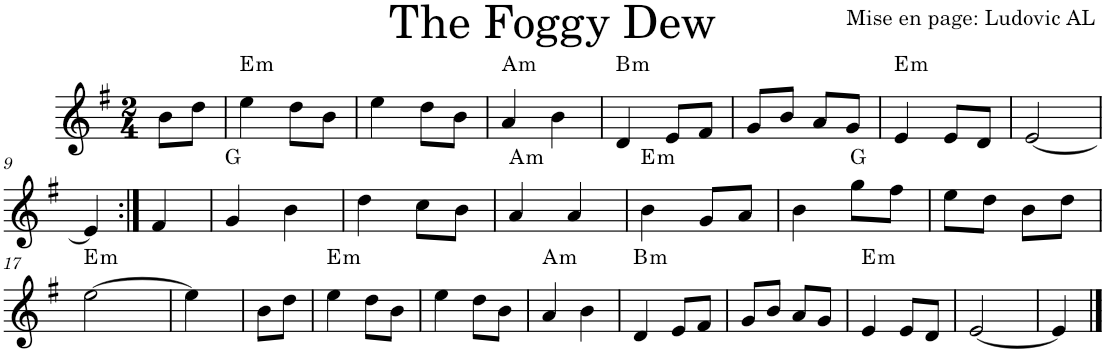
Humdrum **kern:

**kern	**harte
*part1	*part1
*staff1	*
*I"Violon	*
*I'Vln.	*
*clefG2	*
*k[f#]	*
*M2/4	*
=1	=1
8b\L	.
8dd\J	.
=2	=2
!	!LO:H:kt=m
4ee\	E:min
8dd\L	.
8b\J	.
=3	=3
4ee\	.
8dd\L	.
8b\J	.
=4	=4
!	!LO:H:kt=m
4a/	A:min
4b\	.
=5	=5
!	!LO:H:kt=m
4d/	B:min
8e/L	.
8f#/J	.
=6	=6
8g/L	.
8b/J	.
8a/L	.
8g/J	.
=7	=7
!	!LO:H:kt=m
4e/	E:min
8e/L	.
8d/J	.
=8	=8
[2e/	.
!!LO:LB:g=z
=9	=9
4e/]	.
=10:|!	=10:|!
4f#/	.
=11	=11
4g/	G:maj
4b\	.
=12	=12
4dd\	.
8cc\L	.
8b\J	.
=13	=13
!	!LO:H:kt=m
4a/	A:min
4a/	.
=14	=14
!	!LO:H:kt=m
4b\	E:min
8g/L	.
8a/J	.
=15	=15
4b\	.
8gg\L	G:maj
8ff#\J	.
=16	=16
8ee\L	.
8dd\J	.
8b\L	.
8dd\J	.
!!LO:LB:g=z
=17	=17
!	!LO:H:kt=m
[2ee\	E:min
=18	=18
4ee\]	.
=19	=19
8b\L	.
8dd\J	.
=20	=20
!	!LO:H:kt=m
4ee\	E:min
8dd\L	.
8b\J	.
=21	=21
4ee\	.
8dd\L	.
8b\J	.
=22	=22
!	!LO:H:kt=m
4a/	A:min
4b\	.
=23	=23
!	!LO:H:kt=m
4d/	B:min
8e/L	.
8f#/J	.
=24	=24
8g/L	.
8b/J	.
8a/L	.
8g/J	.
=25	=25
!	!LO:H:kt=m
4e/	E:min
8e/L	.
8d/J	.
=26	=26
[2e/	.
=27	=27
4e/]	.
==	==
*-	*-
